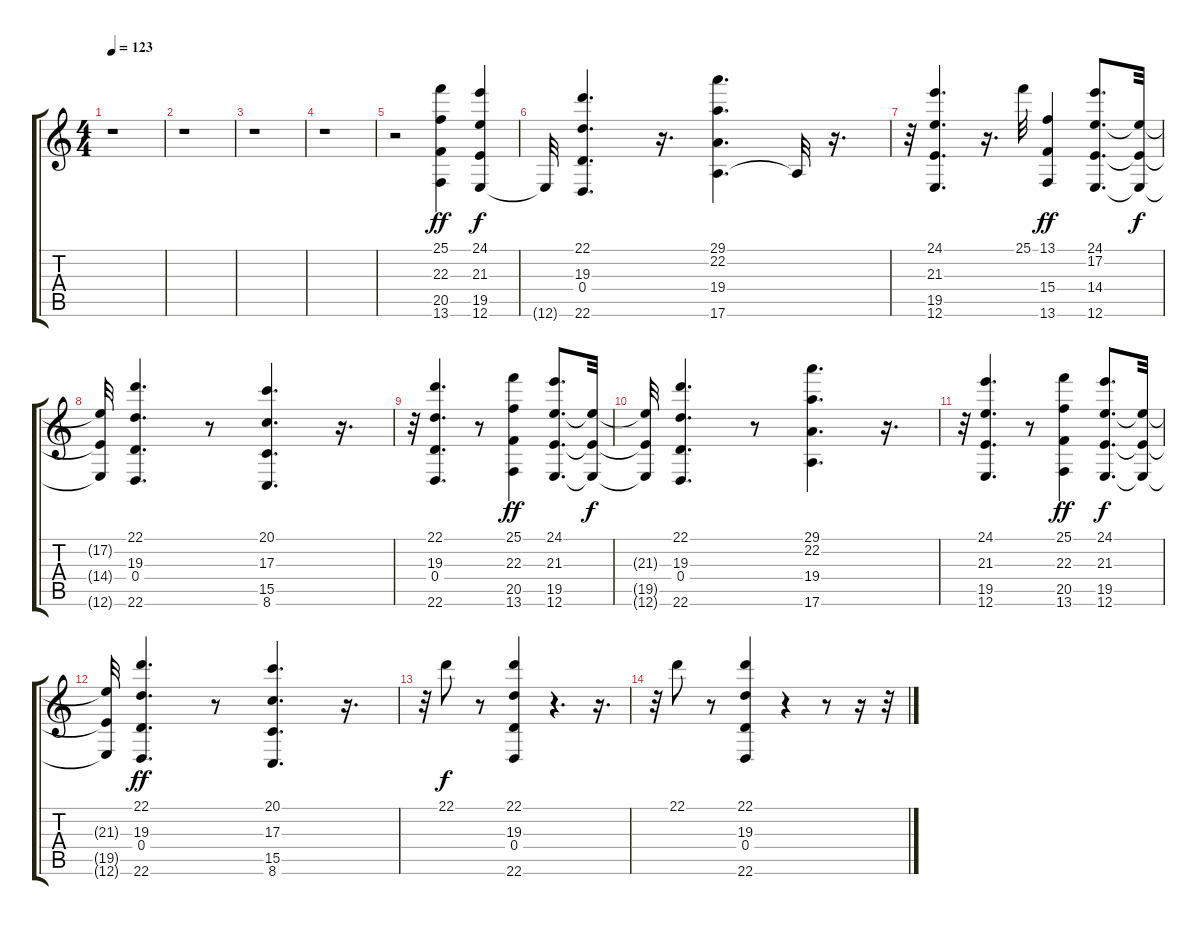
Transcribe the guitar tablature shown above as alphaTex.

\track "" {instrument musicbox}
\staff {score tabs}
\tuning (E4 B3 G3 D3 A2 E2) {hide}
\ts (4 4)
\tempo 123
\clef g2
\ks c
r.1{dy ff} |
r.1 |
r.1 |
r.1 |
r.2 (25.1 22.3 20.5 13.6).4 (24.1 21.3 19.5 12.6).4{dy f} |
12.6{t}.32 (22.1 19.3 0.4 22.6).4{d} r.16{d} (29.1 22.2 19.4 17.6).4{d} 17.6{t}.32 r.16{d} |
r.32 (24.1 21.3 19.5 12.6).4{d} r.16{d} 25.1.32 (13.1 15.4 13.6).4{dy ff} (24.1 17.2 14.4 12.6).8{d} (17.2{t} 14.4{t} 12.6{t}).32{dy f} |
(17.2{t} 14.4{t} 12.6{t}).32 (22.1 19.3 0.4 22.6).4{d} r.8 (20.1 17.3 15.5 8.6).4{d} r.16{d} |
r.32 (22.1 19.3 0.4 22.6).4{d} r.8 (25.1 22.3 20.5 13.6).4{dy ff} (24.1 21.3 19.5 12.6).8{d} (21.3{t} 19.5{t} 12.6{t}).32{dy f} |
(21.3{t} 19.5{t} 12.6{t}).32 (22.1 19.3 0.4 22.6).4{d} r.8 (29.1 22.2 19.4 17.6).4{d} r.16{d} |
r.32 (24.1 21.3 19.5 12.6).4{d} r.8 (25.1 22.3 20.5 13.6).4{dy ff} (24.1 21.3 19.5 12.6).8{d dy f} (21.3{t} 19.5{t} 12.6{t}).32 |
(21.3{t} 19.5{t} 12.6{t}).32 (22.1 19.3 0.4 22.6).4{d dy ff} r.8 (20.1 17.3 15.5 8.6).4{d} r.16{d} |
r.32 22.1.8{dy f} r.8 (22.1 19.3 0.4 22.6).4 r.4{d} r.16{d} |
r.32 22.1.8 r.8 (22.1 19.3 0.4 22.6).4 r.4 r.8 r.16 r.32
